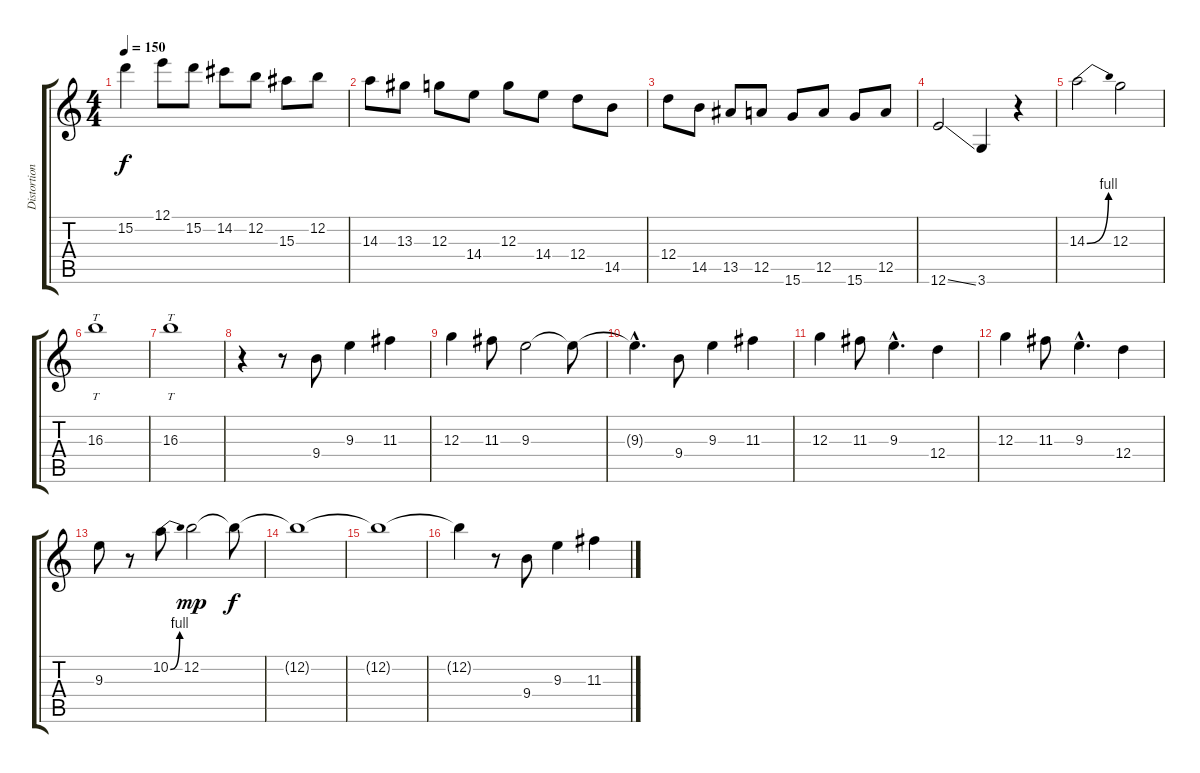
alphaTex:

\track ("Distortion Guitar 2" "Distortion") {instrument distortionguitar}
\staff {score tabs}
\tuning (E4 B3 G3 D3 A2 E2) {hide}
\ts (4 4)
\tempo 150
\clef g2
\ks c
15.2{t}.4{dy f} 12.1.8 15.2.8 14.2.8 12.2.8 15.3.8 12.2.8 |
14.3.8 13.3.8 12.3.8 14.4.8 12.3.8 14.4.8 12.4.8 14.5.8 |
12.4.8 14.5.8 13.5.8 12.5.8 15.6.8 12.5.8 15.6.8 12.5.8 |
12.6{ss}.2 3.6.4 r.4 |
14.3{be (bend 0 0 60 4)}.2 12.3.2 |
16.3.1{tt} |
16.3.1{tt} |
r.4 r.8 9.4.8 9.3.4 11.3.4 |
12.3.4 11.3.8 9.3.2 9.3{t}.8 |
9.3{hac t}.4{d} 9.4.8 9.3.4 11.3.4 |
12.3.4 11.3.8 9.3{hac}.4{d} 12.4.4 |
12.3.4 11.3.8 9.3{hac}.4{d} 12.4.4 |
9.3.8 r.8 10.2{be (bend 0 0 60 4)}.8 12.2.2{dy mp} 12.2{t}.8{dy f} |
12.2{t}.1 |
12.2{t}.1 |
12.2{t}.4 r.8 9.4.8 9.3.4 11.3.4
